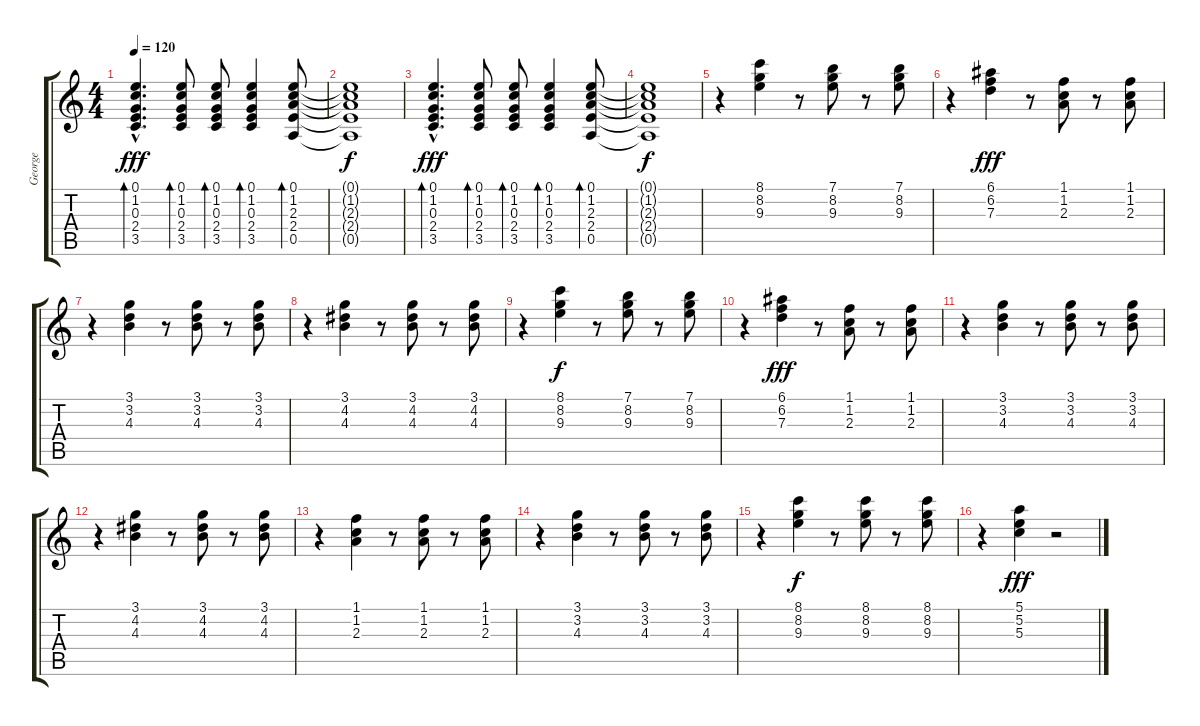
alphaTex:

\track ("George" "George") {instrument electricguitarjazz}
\staff {score tabs}
\tuning (E4 B3 G3 D3 A2 E2) {hide}
\ts (4 4)
\tempo 120
\clef g2
\ks c
(0.1{hac} 1.2{hac} 0.3{hac} 2.4{hac} 3.5{hac}).4{d bd 240 dy fff instrument electricguitarjazz} (0.1 1.2 0.3 2.4 3.5).8{bd 60} (0.1 1.2 0.3 2.4 3.5).8{bd 60} (0.1 1.2 0.3 2.4 3.5).4{bd 240} (0.1 1.2 2.3 2.4 0.5).8{bd 60} |
(0.1{t} 1.2{t} 2.3{t} 2.4{t} 0.5{t}).1{dy f} |
(0.1{hac} 1.2{hac} 0.3{hac} 2.4{hac} 3.5{hac}).4{d bd 240 dy fff} (0.1 1.2 0.3 2.4 3.5).8{bd 60} (0.1 1.2 0.3 2.4 3.5).8{bd 60} (0.1 1.2 0.3 2.4 3.5).4{bd 240} (0.1 1.2 2.3 2.4 0.5).8{bd 60} |
(0.1{t} 1.2{t} 2.3{t} 2.4{t} 0.5{t}).1{dy f} |
r.4 (8.1 8.2 9.3).4 r.8 (7.1 8.2 9.3).8 r.8 (7.1 8.2 9.3).8 |
r.4 (6.1 6.2 7.3).4{dy fff} r.8 (1.1 1.2 2.3).8 r.8 (1.1 1.2 2.3).8 |
r.4 (3.1 3.2 4.3).4 r.8 (3.1 3.2 4.3).8 r.8 (3.1 3.2 4.3).8 |
r.4 (3.1 4.2 4.3).4 r.8 (3.1 4.2 4.3).8 r.8 (3.1 4.2 4.3).8 |
r.4 (8.1 8.2 9.3).4{dy f} r.8 (7.1 8.2 9.3).8 r.8 (7.1 8.2 9.3).8 |
r.4 (6.1 6.2 7.3).4{dy fff} r.8 (1.1 1.2 2.3).8 r.8 (1.1 1.2 2.3).8 |
r.4 (3.1 3.2 4.3).4 r.8 (3.1 3.2 4.3).8 r.8 (3.1 3.2 4.3).8 |
r.4 (3.1 4.2 4.3).4 r.8 (3.1 4.2 4.3).8 r.8 (3.1 4.2 4.3).8 |
r.4 (1.1 1.2 2.3).4 r.8 (1.1 1.2 2.3).8 r.8 (1.1 1.2 2.3).8 |
r.4 (3.1 3.2 4.3).4 r.8 (3.1 3.2 4.3).8 r.8 (3.1 3.2 4.3).8 |
r.4 (8.1 8.2 9.3).4{dy f} r.8 (8.1 8.2 9.3).8 r.8 (8.1 8.2 9.3).8 |
r.4 (5.1 5.2 5.3).4{dy fff} r.2
